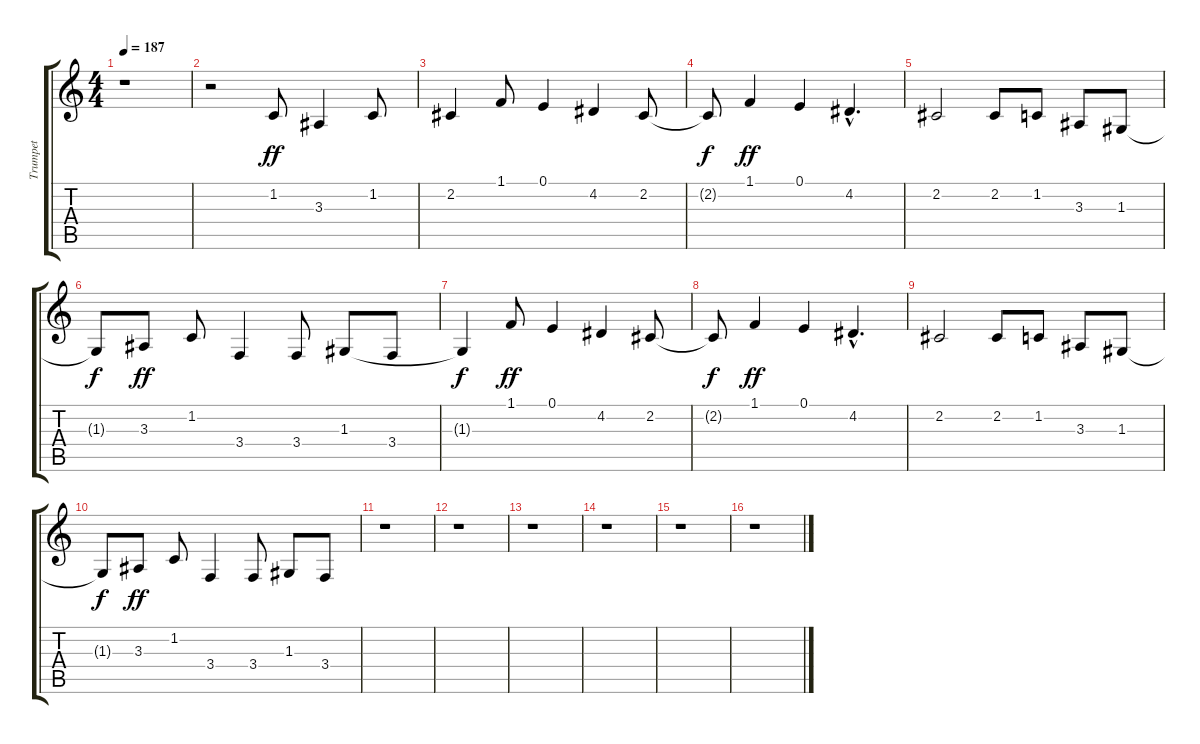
\track ("Trumpet" "Trumpet") {instrument trumpet}
\staff {score tabs}
\tuning (E4 B3 G3 D3 A2 E2) {hide}
\ts (4 4)
\tempo 187
\clef g2
\ks c
r.1{dy ff} |
r.2 1.2.8 3.3.4 1.2.8 |
2.2.4 1.1.8 0.1.4 4.2.4 2.2.8 |
2.2{t}.8{dy f} 1.1.4{dy ff} 0.1.4 4.2{hac}.4{d} |
2.2.2 2.2.8 1.2.8 3.3.8 1.3.8 |
1.3{t}.8{dy f} 3.3.8{dy ff} 1.2.8 3.4.4 3.4.8 1.3.8 3.4.8 |
1.3{t}.4{dy f} 1.1.8{dy ff} 0.1.4 4.2.4 2.2.8 |
2.2{t}.8{dy f} 1.1.4{dy ff} 0.1.4 4.2{hac}.4{d} |
2.2.2 2.2.8 1.2.8 3.3.8 1.3.8 |
1.3{t}.8{dy f} 3.3.8{dy ff} 1.2.8 3.4.4 3.4.8 1.3.8 3.4.8 |
r.1 |
r.1 |
r.1 |
r.1 |
r.1 |
r.1
